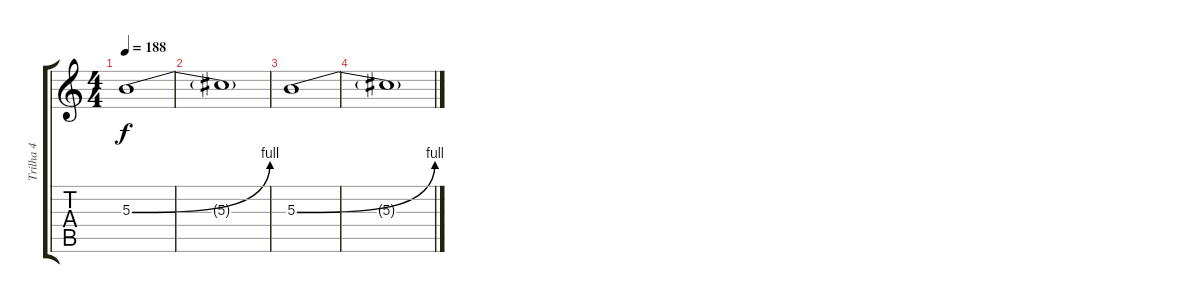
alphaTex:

\track ("Trilha 4" "Trilha 4") {instrument overdrivenguitar}
\staff {score tabs}
\tuning (Eb4 Bb3 Gb3 Db3 Ab2 Eb2) {hide}
\ts (4 4)
\tempo 188
\clef g2
\ks c
5.3{be (bend 0 0 60 4)}.1{dy f} |
5.3{t}.1 |
5.3{be (bend 0 0 60 4)}.1{volume 3} |
5.3{t}.1
